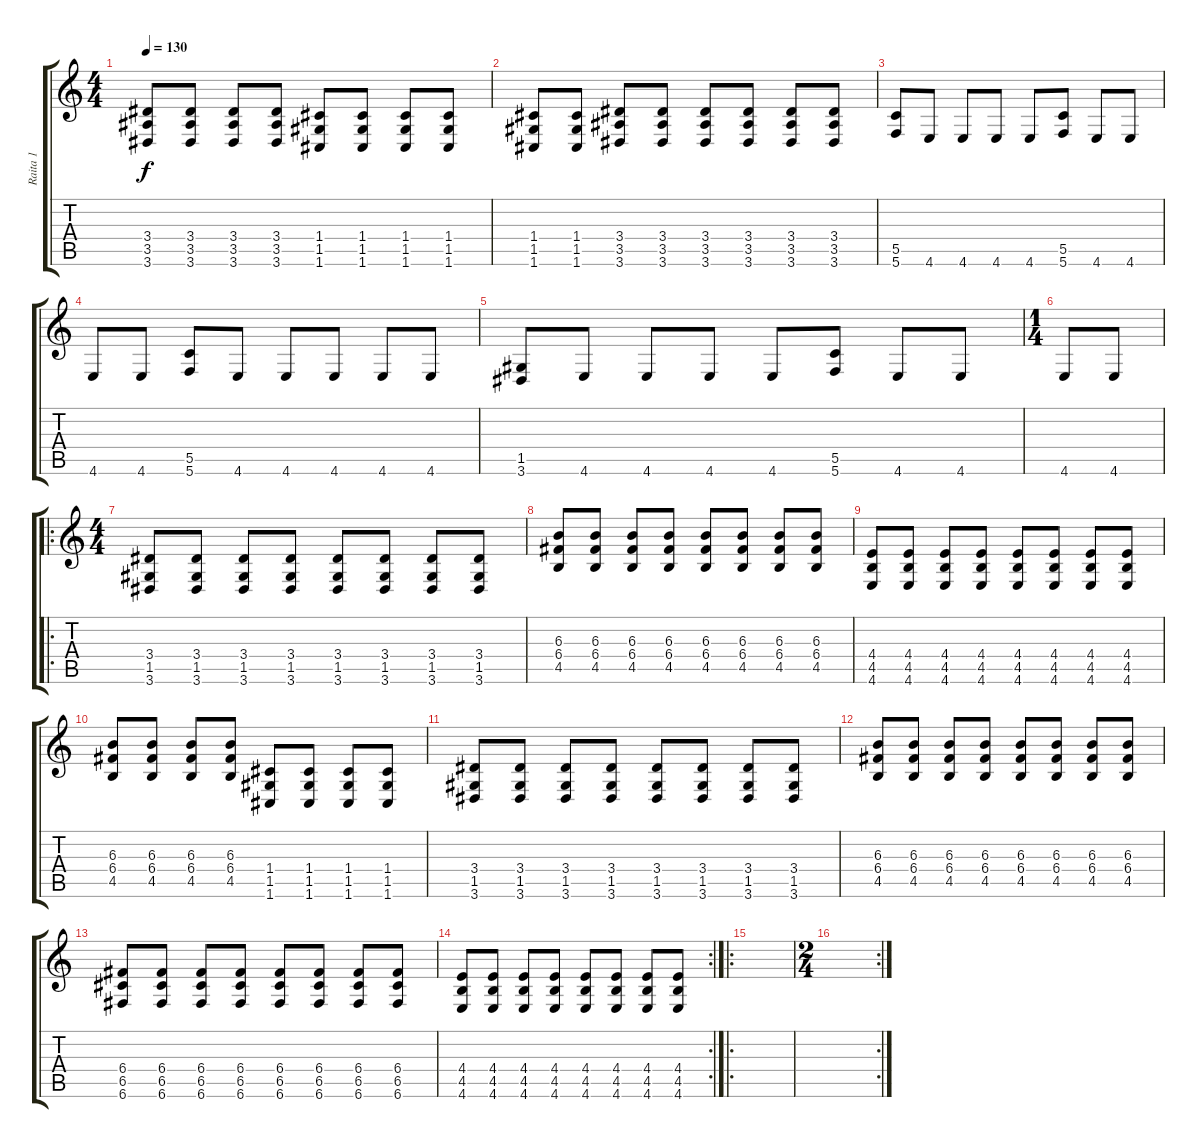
\track ("Raita 1" "Raita 1") {instrument distortionguitar}
\staff {score tabs}
\tuning (D4 A3 F3 C3 G2 C2) {hide}
\ts (4 4)
\tempo 130
\clef g2
\ks c
(3.4 3.5 3.6).8{dy f} (3.4 3.5 3.6).8 (3.4 3.5 3.6).8 (3.4 3.5 3.6).8 (1.4 1.5 1.6).8 (1.4 1.5 1.6).8 (1.4 1.5 1.6).8 (1.4 1.5 1.6).8 |
(1.4 1.5 1.6).8 (1.4 1.5 1.6).8 (3.4 3.5 3.6).8 (3.4 3.5 3.6).8 (3.4 3.5 3.6).8 (3.4 3.5 3.6).8 (3.4 3.5 3.6).8 (3.4 3.5 3.6).8 |
(5.5 5.6).8 4.6.8 4.6.8 4.6.8 4.6.8 (5.5 5.6).8 4.6.8 4.6.8 |
4.6.8 4.6.8 (5.5 5.6).8 4.6.8 4.6.8 4.6.8 4.6.8 4.6.8 |
(1.5 3.6).8 4.6.8 4.6.8 4.6.8 4.6.8 (5.5 5.6).8 4.6.8 4.6.8 |
\ts (1 4)
4.6.8 4.6.8 |
\ro
\ts (4 4)
(3.4 1.5 3.6).8 (3.4 1.5 3.6).8 (3.4 1.5 3.6).8 (3.4 1.5 3.6).8 (3.4 1.5 3.6).8 (3.4 1.5 3.6).8 (3.4 1.5 3.6).8 (3.4 1.5 3.6).8 |
(6.3 6.4 4.5).8 (6.3 6.4 4.5).8 (6.3 6.4 4.5).8 (6.3 6.4 4.5).8 (6.3 6.4 4.5).8 (6.3 6.4 4.5).8 (6.3 6.4 4.5).8 (6.3 6.4 4.5).8 |
(4.4 4.5 4.6).8 (4.4 4.5 4.6).8 (4.4 4.5 4.6).8 (4.4 4.5 4.6).8 (4.4 4.5 4.6).8 (4.4 4.5 4.6).8 (4.4 4.5 4.6).8 (4.4 4.5 4.6).8 |
(6.3 6.4 4.5).8 (6.3 6.4 4.5).8 (6.3 6.4 4.5).8 (6.3 6.4 4.5).8 (1.4 1.5 1.6).8 (1.4 1.5 1.6).8 (1.4 1.5 1.6).8 (1.4 1.5 1.6).8 |
(3.4 1.5 3.6).8 (3.4 1.5 3.6).8 (3.4 1.5 3.6).8 (3.4 1.5 3.6).8 (3.4 1.5 3.6).8 (3.4 1.5 3.6).8 (3.4 1.5 3.6).8 (3.4 1.5 3.6).8 |
(6.3 6.4 4.5).8 (6.3 6.4 4.5).8 (6.3 6.4 4.5).8 (6.3 6.4 4.5).8 (6.3 6.4 4.5).8 (6.3 6.4 4.5).8 (6.3 6.4 4.5).8 (6.3 6.4 4.5).8 |
(6.4 6.5 6.6).8 (6.4 6.5 6.6).8 (6.4 6.5 6.6).8 (6.4 6.5 6.6).8 (6.4 6.5 6.6).8 (6.4 6.5 6.6).8 (6.4 6.5 6.6).8 (6.4 6.5 6.6).8 |
\rc 2
(4.4 4.5 4.6).8 (4.4 4.5 4.6).8 (4.4 4.5 4.6).8 (4.4 4.5 4.6).8 (4.4 4.5 4.6).8 (4.4 4.5 4.6).8 (4.4 4.5 4.6).8 (4.4 4.5 4.6).8 |
\ro
|
\rc 2
\ts (2 4)
